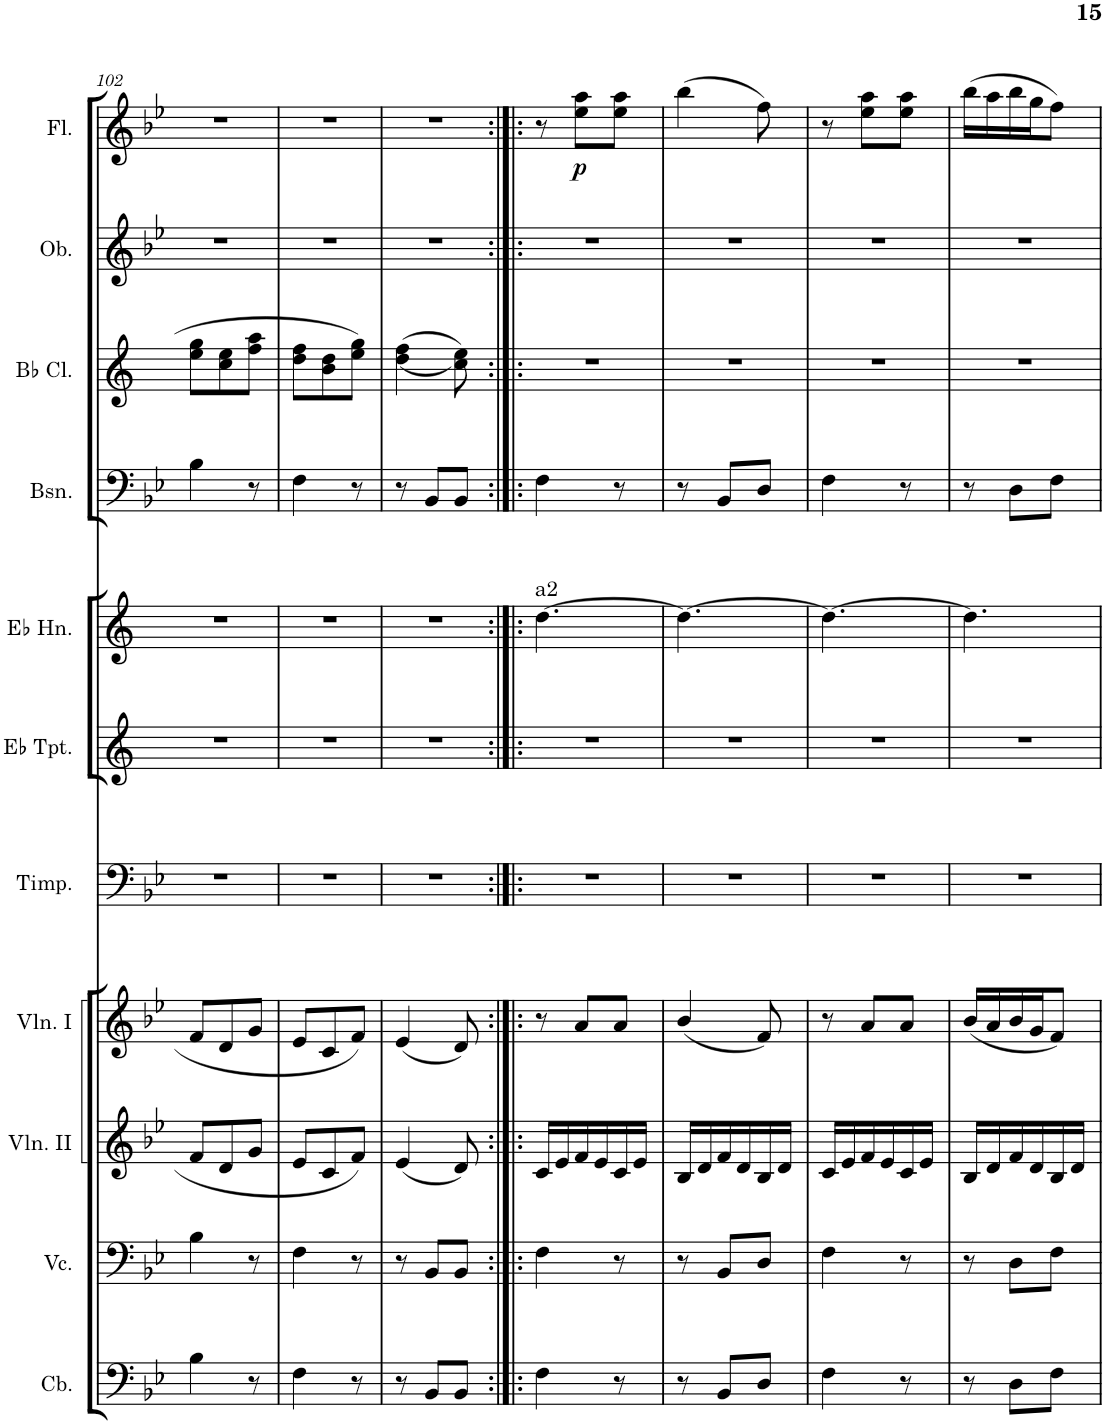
**kern	**kern	**kern	**kern	**kern	**kern	**kern	**kern	**kern	**kern	**kern	**dynam	**kern
*part12	*part11	*part10	*part9	*part8	*part7	*part6	*part5	*part4	*part3	*part2	*part2	*part1
*staff12	*staff11	*staff10	*staff9	*staff8	*staff7	*staff6	*staff5	*staff4	*staff3	*staff2	*staff2	*staff1
*I"Contrabasses	*I"Violoncellos	*I"Violins II	*I"Violins I	*I"Timpani	*I"Trumpets in D	*I"Horns in D	*I"Bassoons	*I"Clarinets in A	*I"Oboes	*I"Flutes	*	*I"Piccolo
*I'Cb.	*I'Vc.	*I'Vln. II	*I'Vln. I	*I'Timp.	*	*	*I'Bsn.	*	*I'Ob.	*I'Fl.	*	*I'Picc.
!!LO:PB:g=z
*clefF4	*clefF4	*clefG2	*clefG2	*clefF4	*clefG2	*clefG2	*clefF4	*clefG2	*clefG2	*clefG2	*	*clefG2
*Trd7c12	*	*	*	*	*Trd-2c-3	*Trd5c9	*	*Trd1c2	*	*	*	*Trd-7c-12
*k[b-e-]	*k[b-e-]	*k[b-e-]	*k[b-e-]	*k[b-e-]	*k[]	*k[]	*k[b-e-]	*k[]	*k[b-e-]	*k[b-e-]	*	*k[b-e-]
*M3/8	*M3/8	*M3/8	*M3/8	*M3/8	*M3/8	*M3/8	*M3/8	*M3/8	*M3/8	*M3/8	*	*M3/8
=102	=102	=102	=102	=102	=102	=102	=102	=102	=102	=102	=102	=102
4B-\	4B-\	8f/L	8f/L	4.r	4.r	4.r	4B-\	8ee\ 8gg\L	4.r	4.r	.	4.r
.	.	8d/	8d/	.	.	.	.	8cc\ 8ee\	.	.	.	.
8r	8r	8g/J	8g/J	.	.	.	8r	8ff\ 8aa\J	.	.	.	.
=103	=103	=103	=103	=103	=103	=103	=103	=103	=103	=103	=103	=103
4F\	4F\	8e-/L	8e-/L	4.r	4.r	4.r	4F\	8dd\ 8ff\L	4.r	4.r	.	4.r
.	.	8c/	8c/	.	.	.	.	8b\ 8dd\	.	.	.	.
8r	8r	8f/J	8f/J	.	.	.	8r	8ee\ 8gg\J	.	.	.	.
=104	=104	=104	=104	=104	=104	=104	=104	=104	=104	=104	=104	=104
8r	8r	(4e-/	(4e-/	4.r	4.r	4.r	8r	(<(4dd\ 4ff\	4.r	4.r	.	4.r
8BB-/L	8BB-/L	.	.	.	.	.	8BB-/L	.	.	.	.	.
8BB-/J	8BB-/J	8d/)	8d/)	.	.	.	8BB-/J	8cc\ 8ee\))	.	.	.	.
=105:|!|:	=105:|!|:	=105:|!|:	=105:|!|:	=105:|!|:	=105:|!|:	=105:|!|:	=105:|!|:	=105:|!|:	=105:|!|:	=105:|!|:	=105:|!|:	=105:|!|:
!	!	!	!	!	!	!LO:TX:a:t=a2	!	!	!	!	!	!
4F\	4F\	16c/LL	8r	4.r	4.r	[4.dd\	4F\	4.r	4.r	8r	.	4.r
.	.	16e-/	.	.	.	.	.	.	.	.	.	.
!	!	!	!	!	!	!	!	!	!	!	!LO:DY:b	!
.	.	16f/	8a/L	.	.	.	.	.	.	8ee-\ 8aa\L	p	.
.	.	16e-/	.	.	.	.	.	.	.	.	.	.
8r	8r	16c/	8a/J	.	.	.	8r	.	.	8ee-\ 8aa\J	.	.
.	.	16e-/JJ	.	.	.	.	.	.	.	.	.	.
=106	=106	=106	=106	=106	=106	=106	=106	=106	=106	=106	=106	=106
8r	8r	16B-/LL	(4b-/	4.r	4.r	4.dd\_	8r	4.r	4.r	(4bb-\	.	4.r
.	.	16d/	.	.	.	.	.	.	.	.	.	.
8BB-/L	8BB-/L	16f/	.	.	.	.	8BB-/L	.	.	.	.	.
.	.	16d/	.	.	.	.	.	.	.	.	.	.
8D/J	8D/J	16B-/	8f/)	.	.	.	8D/J	.	.	8ff\)	.	.
.	.	16d/JJ	.	.	.	.	.	.	.	.	.	.
=107	=107	=107	=107	=107	=107	=107	=107	=107	=107	=107	=107	=107
4F\	4F\	16c/LL	8r	4.r	4.r	4.dd\_	4F\	4.r	4.r	8r	.	4.r
.	.	16e-/	.	.	.	.	.	.	.	.	.	.
.	.	16f/	8a/L	.	.	.	.	.	.	8ee-\ 8aa\L	.	.
.	.	16e-/	.	.	.	.	.	.	.	.	.	.
8r	8r	16c/	8a/J	.	.	.	8r	.	.	8ee-\ 8aa\J	.	.
.	.	16e-/JJ	.	.	.	.	.	.	.	.	.	.
=108	=108	=108	=108	=108	=108	=108	=108	=108	=108	=108	=108	=108
8r	8r	16B-/LL	(16b-/LL	4.r	4.r	4.dd\]	8r	4.r	4.r	(16bb-\LL	.	4.r
.	.	16d/	16a/	.	.	.	.	.	.	16aa\	.	.
8D\L	8D\L	16f/	16b-/	.	.	.	8D\L	.	.	16bb-\	.	.
.	.	16d/	16g/J	.	.	.	.	.	.	16gg\J	.	.
8F\J	8F\J	16B-/	8f/J)	.	.	.	8F\J	.	.	8ff\J)	.	.
.	.	16d/JJ	.	.	.	.	.	.	.	.	.	.
=	=	=	=	=	=	=	=	=	=	=	=	=
*-	*-	*-	*-	*-	*-	*-	*-	*-	*-	*-	*-	*-
